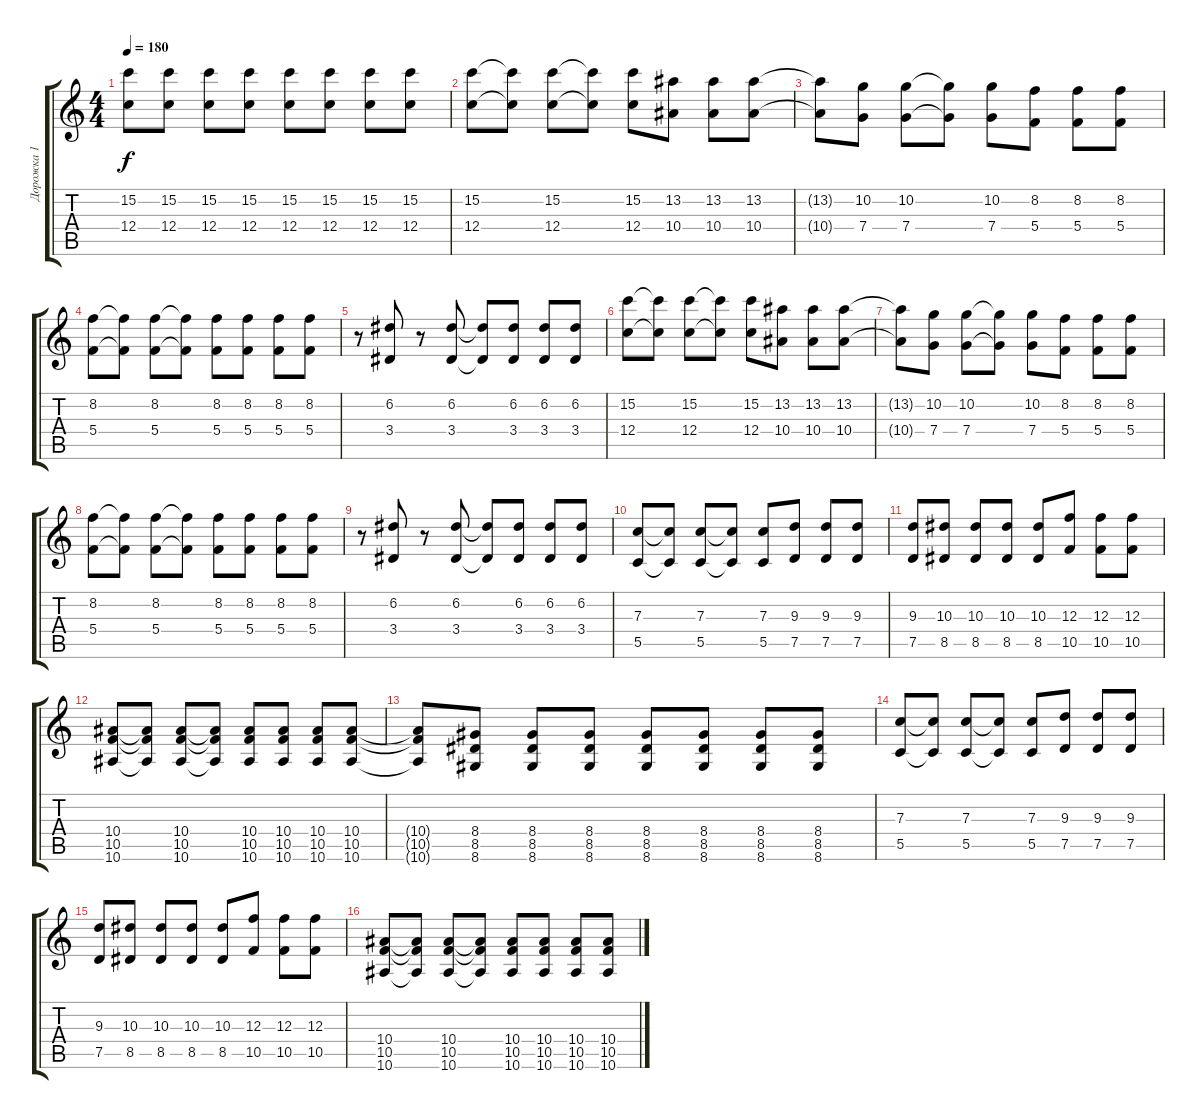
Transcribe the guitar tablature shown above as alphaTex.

\track ("Дорожка 1" "Дорожка 1") {instrument overdrivenguitar}
\staff {score tabs}
\tuning (D4 A3 F3 C3 G2 C2) {hide}
\ts (4 4)
\tempo 180
\clef g2
\ks c
(15.2 12.4).8{dy f} (15.2 12.4).8 (15.2 12.4).8 (15.2 12.4).8 (15.2 12.4).8 (15.2 12.4).8 (15.2 12.4).8 (15.2 12.4).8 |
(15.2 12.4).8 (15.2{t} 12.4{t}).8 (15.2 12.4).8 (15.2{t} 12.4{t}).8 (15.2 12.4).8 (13.2 10.4).8 (13.2 10.4).8 (13.2 10.4).8 |
(13.2{t} 10.4{t}).8 (10.2 7.4).8 (10.2 7.4).8 (10.2{t} 7.4{t}).8 (10.2 7.4).8 (8.2 5.4).8 (8.2 5.4).8 (8.2 5.4).8 |
(8.2 5.4).8 (8.2{t} 5.4{t}).8 (8.2 5.4).8 (8.2{t} 5.4{t}).8 (8.2 5.4).8 (8.2 5.4).8 (8.2 5.4).8 (8.2 5.4).8 |
r.8 (6.2 3.4).8 r.8 (6.2 3.4).8 (6.2{t} 3.4{t}).8 (6.2 3.4).8 (6.2 3.4).8 (6.2 3.4).8 |
(15.2 12.4).8 (15.2{t} 12.4{t}).8 (15.2 12.4).8 (15.2{t} 12.4{t}).8 (15.2 12.4).8 (13.2 10.4).8 (13.2 10.4).8 (13.2 10.4).8 |
(13.2{t} 10.4{t}).8 (10.2 7.4).8 (10.2 7.4).8 (10.2{t} 7.4{t}).8 (10.2 7.4).8 (8.2 5.4).8 (8.2 5.4).8 (8.2 5.4).8 |
(8.2 5.4).8 (8.2{t} 5.4{t}).8 (8.2 5.4).8 (8.2{t} 5.4{t}).8 (8.2 5.4).8 (8.2 5.4).8 (8.2 5.4).8 (8.2 5.4).8 |
r.8 (6.2 3.4).8 r.8 (6.2 3.4).8 (6.2{t} 3.4{t}).8 (6.2 3.4).8 (6.2 3.4).8 (6.2 3.4).8 |
(7.3 5.5).8 (7.3{t} 5.5{t}).8 (7.3 5.5).8 (7.3{t} 5.5{t}).8 (7.3 5.5).8 (9.3 7.5).8 (9.3 7.5).8 (9.3 7.5).8 |
(9.3 7.5).8 (10.3 8.5).8 (10.3 8.5).8 (10.3 8.5).8 (10.3 8.5).8 (12.3 10.5).8 (12.3 10.5).8 (12.3 10.5).8 |
(10.4 10.5 10.6).8 (10.4{t} 10.5{t} 10.6{t}).8 (10.4 10.5 10.6).8 (10.4{t} 10.5{t} 10.6{t}).8 (10.4 10.5 10.6).8 (10.4 10.5 10.6).8 (10.4 10.5 10.6).8 (10.4 10.5 10.6).8 |
(10.4{t} 10.5{t} 10.6{t}).8 (8.4 8.5 8.6).8 (8.4 8.5 8.6).8 (8.4 8.5 8.6).8 (8.4 8.5 8.6).8 (8.4 8.5 8.6).8 (8.4 8.5 8.6).8 (8.4 8.5 8.6).8 |
(7.3 5.5).8 (7.3{t} 5.5{t}).8 (7.3 5.5).8 (7.3{t} 5.5{t}).8 (7.3 5.5).8 (9.3 7.5).8 (9.3 7.5).8 (9.3 7.5).8 |
(9.3 7.5).8 (10.3 8.5).8 (10.3 8.5).8 (10.3 8.5).8 (10.3 8.5).8 (12.3 10.5).8 (12.3 10.5).8 (12.3 10.5).8 |
(10.4 10.5 10.6).8 (10.4{t} 10.5{t} 10.6{t}).8 (10.4 10.5 10.6).8 (10.4{t} 10.5{t} 10.6{t}).8 (10.4 10.5 10.6).8 (10.4 10.5 10.6).8 (10.4 10.5 10.6).8 (10.4 10.5 10.6).8
